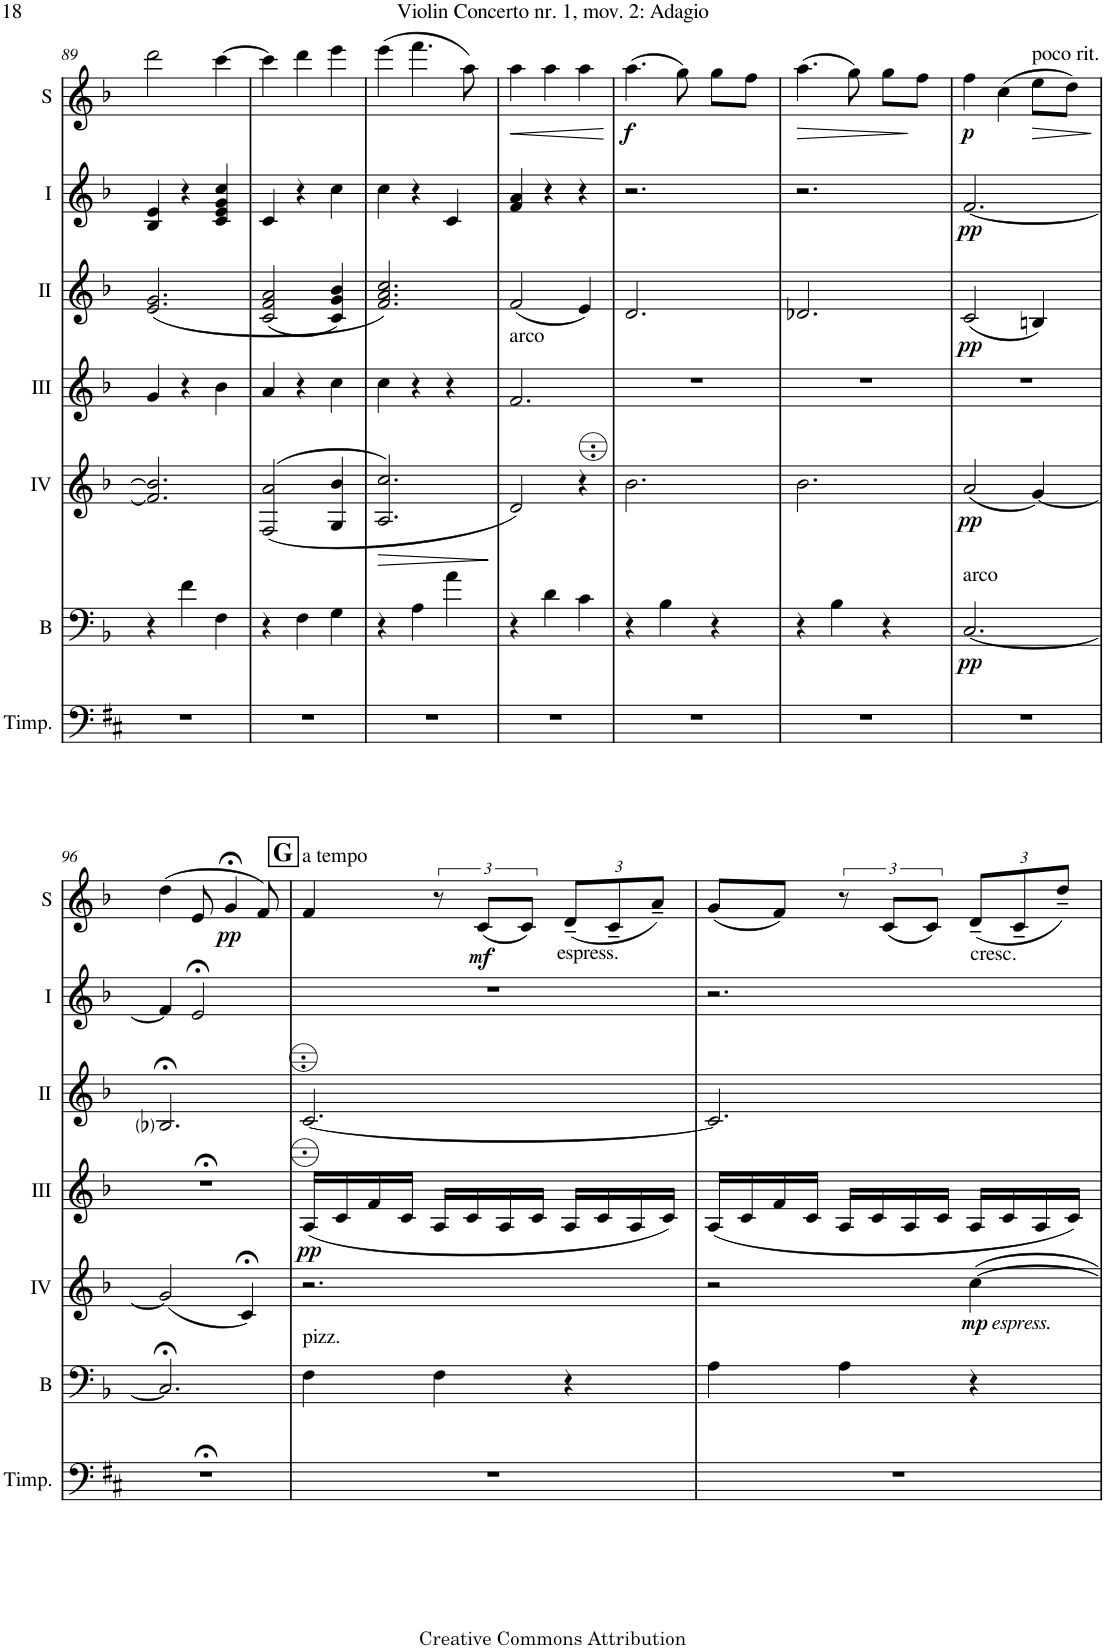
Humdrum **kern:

**kern	**kern	**dynam	**kern	**dynam	**kern	**dynam	**kern	**dynam	**kern	**dynam	**kern	**dynam
*part7	*part6	*part6	*part5	*part5	*part4	*part4	*part3	*part3	*part2	*part2	*part1	*part1
*staff7	*staff6	*staff6	*staff5	*staff5	*staff4	*staff4	*staff3	*staff3	*staff2	*staff2	*staff1	*staff1
*I"Timpani	*I"Bass	*	*I"Acc. 4	*	*I"Acc. 3	*	*I"Acc. 2	*	*I"Acc. 1	*	*I"Solo	*
*I'Timp.	*I'B	*	*	*	*	*	*	*	*	*	*I'S	*
!!LO:PB:g=z
*clefF4	*clefF4	*	*clefG2	*	*clefG2	*	*clefG2	*	*clefG2	*	*clefG2	*
*	*Trd7c12	*	*Trd7c12	*	*	*	*	*	*	*	*	*
*k[f#c#]	*k[b-]	*	*k[b-]	*	*k[b-]	*	*k[b-]	*	*k[b-]	*	*k[b-]	*
*M3/4	*M3/4	*	*M3/4	*	*M3/4	*	*M3/4	*	*M3/4	*	*M3/4	*
=89	=89	=89	=89	=89	=89	=89	=89	=89	=89	=89	=89	=89
2.r	4r	.	2.f/] 2.b-/]	.	4G/	.	(2.e/ 2.g/	.	4B-/ 4e/	.	2ddd\	.
.	4f\	.	.	.	4r	.	.	.	4r	.	.	.
.	4F\	.	.	.	4B-\	.	.	.	4c/ 4e/ 4g/ 4cc/	.	[4ccc\	.
=90	=90	=90	=90	=90	=90	=90	=90	=90	=90	=90	=90	=90
2.r	4r	.	(>(<2F/ 2a/	.	4A/	.	(2c/ 2f/ 2a/	.	4c/	.	4ccc\]	.
.	4F\	.	.	.	4r	.	.	.	4r	.	4ddd\	.
.	4G\	.	4G/ 4b-/	.	4c\	.	4c/ 4g/ 4b-/)	.	4cc\	.	4eee\	.
=91	=91	=91	=91	=91	=91	=91	=91	=91	=91	=91	=91	=91
!	!	!	!	!LO:HP:b	!	!	!	!	!	!	!	!
2.r	4r	.	2.A/ 2.cc/)	>	4c\	.	2.f/ 2.a/ 2.cc/)	.	4cc\	.	(4eee\	.
.	4A\	.	.	.	4r	.	.	.	4r	.	4.fff\	.
.	4a\	.	.	.	4r	.	.	.	4c/	.	.	.
.	.	.	.	.	.	.	.	.	.	.	8aa\)	.
.	.	.	.	]	.	.	.	.	.	.	.	.
=92	=92	=92	=92	=92	=92	=92	=92	=92	=92	=92	=92	=92
!	!	!	!	!	!LO:TX:a:t=arco	!	!	!	!	!	!	!
!	!	!	!	!	!	!	!	!	!	!	!	!LO:HP:b
2.r	4r	.	2d/)	.	2.F/	.	(2f/	.	4f/ 4a/	.	4aa\	<
.	4d\	.	.	.	.	.	.	.	4r	.	4aa\	.
.	4c\	.	4r	.	.	.	4e/)	.	4r	.	4aa\	.
.	.	.	.	.	.	.	.	.	.	.	.	[
=93	=93	=93	=93	=93	=93	=93	=93	=93	=93	=93	=93	=93
!	!	!	!	!	!	!	!	!	!	!	!	!LO:DY:b
2.r	4r	.	2.b-\	.	2.r	.	2.d/	.	2.r	.	(4.aa\	f
.	4B-\	.	.	.	.	.	.	.	.	.	.	.
.	.	.	.	.	.	.	.	.	.	.	8gg\)	.
.	4r	.	.	.	.	.	.	.	.	.	8gg\L	.
.	.	.	.	.	.	.	.	.	.	.	8ff\J	.
=94	=94	=94	=94	=94	=94	=94	=94	=94	=94	=94	=94	=94
!	!	!	!	!	!	!	!	!	!	!	!	!LO:HP:b
2.r	4r	.	2.b-\	.	2.r	.	2.d-X/	.	2.r	.	(4.aa\	>
.	4B-\	.	.	.	.	.	.	.	.	.	.	.
.	.	.	.	.	.	.	.	.	.	.	8gg\)	.
.	4r	.	.	.	.	.	.	.	.	.	8gg\L	.
.	.	.	.	.	.	.	.	.	.	.	8ff\J	]
=95	=95	=95	=95	=95	=95	=95	=95	=95	=95	=95	=95	=95
!	!LO:TX:a:t=arco	!	!	!	!	!	!	!	!	!	!	!
!	!	!LO:DY:b	!	!LO:DY:b	!	!	!	!LO:DY:b	!	!LO:DY:b	!	!LO:DY:b
2.r	[2.C/	pp	(2a/	pp	2.r	.	(2c/	pp	[2.f/	pp	4ff\	p
.	.	.	.	.	.	.	.	.	.	.	(4cc\	.
!	!	!	!	!	!	!	!	!	!	!	!LO:TX:a:t=poco rit.	!
!	!	!	!	!	!	!	!	!	!	!	!	!LO:HP:b
.	.	.	[4g/)	.	.	.	4Bn/)	.	.	.	8ee\L	>
.	.	.	.	.	.	.	.	.	.	.	8dd\J)	.
.	.	.	.	.	.	.	.	.	.	.	.	]
!!LO:LB:g=z
=96	=96	=96	=96	=96	=96	=96	=96	=96	=96	=96	=96	=96
2.r;<	2.C;</]	.	(2g/]	.	2.r;<	.	2.B-i;</	.	4f/]	.	(4dd\	.
.	.	.	.	.	.	.	.	.	2e;</	.	8e/	.
!	!	!	!	!	!	!	!	!	!	!	!	!LO:DY:b
.	.	.	.	.	.	.	.	.	.	.	4g;</	pp
.	.	.	4c;</)	.	.	.	.	.	.	.	.	.
.	.	.	.	.	.	.	.	.	.	.	8f/)	.
=97	=97	=97	=97	=97	=97	=97	=97	=97	=97	=97	=97	=97
!!LO:REH:place=s1:a:B:cj:fs=14:t=G
!	!	!	!	!	!	!	!	!	!	!	!LO:TX:a:t=a tempo	!
!	!LO:TX:a:t=pizz.	!	!	!	!	!	!	!	!	!	!	!
!	!	!	!	!	!	!LO:DY:b	!	!	!	!	!	!
2.r	4F\	.	2.r	.	(16A/LL	pp	[2.C/	.	2.r	.	4f/	.
.	.	.	.	.	16c/	.	.	.	.	.	.	.
.	.	.	.	.	16f/	.	.	.	.	.	.	.
.	.	.	.	.	16c/JJ	.	.	.	.	.	.	.
.	4F\	.	.	.	16A/LL	.	.	.	.	.	12r	.
.	.	.	.	.	16c/	.	.	.	.	.	.	.
!	!	!	!	!	!	!	!	!	!	!	!	!LO:DY:b
.	.	.	.	.	.	.	.	.	.	.	(12c/L	mf
.	.	.	.	.	16A/	.	.	.	.	.	.	.
.	.	.	.	.	.	.	.	.	.	.	12c/J)	.
.	.	.	.	.	16c/JJ	.	.	.	.	.	.	.
*	*	*	*	*	*	*	*	*	*	*	*Xbrackettup	*
!	!	!	!	!	!	!	!	!	!	!	!LO:TX:b:t=espress.	!
.	4r	.	.	.	16A/LL	.	.	.	.	.	(12d~/L	.
.	.	.	.	.	16c/	.	.	.	.	.	.	.
.	.	.	.	.	.	.	.	.	.	.	12c~/	.
.	.	.	.	.	16A/	.	.	.	.	.	.	.
.	.	.	.	.	.	.	.	.	.	.	12a~/J)	.
.	.	.	.	.	16c/JJ)	.	.	.	.	.	.	.
=98	=98	=98	=98	=98	=98	=98	=98	=98	=98	=98	=98	=98
2.r	4A\	.	2r	.	(16A/LL	.	2.C/]	.	2.r	.	(8g/L	.
.	.	.	.	.	16c/	.	.	.	.	.	.	.
.	.	.	.	.	16f/	.	.	.	.	.	8f/J)	.
.	.	.	.	.	16c/JJ	.	.	.	.	.	.	.
*	*	*	*	*	*	*	*	*	*	*	*brackettup	*
.	4A\	.	.	.	16A/LL	.	.	.	.	.	12r	.
.	.	.	.	.	16c/	.	.	.	.	.	.	.
.	.	.	.	.	.	.	.	.	.	.	(12c/L	.
.	.	.	.	.	16A/	.	.	.	.	.	.	.
.	.	.	.	.	.	.	.	.	.	.	12c/J)	.
.	.	.	.	.	16c/JJ	.	.	.	.	.	.	.
*	*	*	*	*	*	*	*	*	*	*	*Xbrackettup	*
!	!	!	!	!	!	!	!	!	!	!	!LO:TX:b:t=cresc.	!
!	!	!	!LO:TX:b:i:t=espress.	!	!	!	!	!	!	!	!	!
!	!	!	!	!LO:DY:b	!	!	!	!	!	!	!	!
.	4r	.	[4cc\	mp	16A/LL	.	.	.	.	.	(12d~/L	.
.	.	.	.	.	16c/	.	.	.	.	.	.	.
.	.	.	.	.	.	.	.	.	.	.	12c~/	.
.	.	.	.	.	16A/	.	.	.	.	.	.	.
.	.	.	.	.	.	.	.	.	.	.	12dd~/J)	.
.	.	.	.	.	16c/JJ)	.	.	.	.	.	.	.
=	=	=	=	=	=	=	=	=	=	=	=	=
*-	*-	*-	*-	*-	*-	*-	*-	*-	*-	*-	*-	*-
